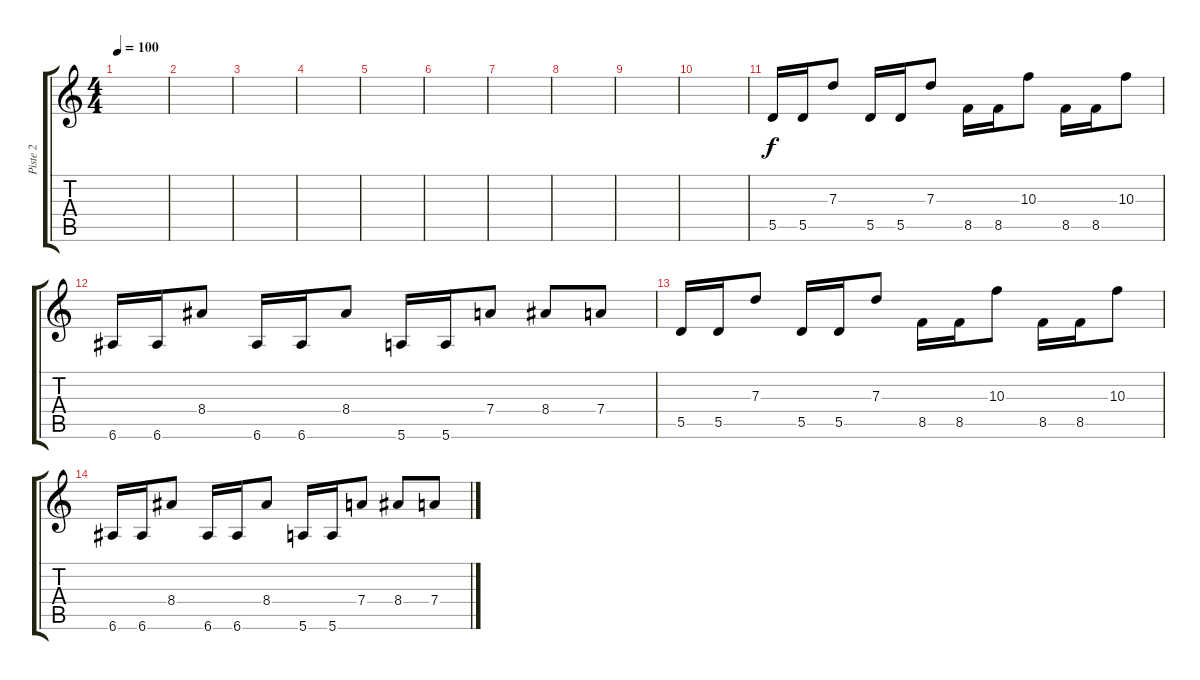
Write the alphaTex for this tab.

\track ("Piste 2" "Piste 2") {instrument overdrivenguitar}
\staff {score tabs}
\tuning (E4 B3 G3 D3 A2 E2) {hide}
\ts (4 4)
\tempo 100
\clef g2
\ks c
|
|
|
|
|
|
|
|
|
|
5.5.16 5.5.16 7.3.8 5.5.16 5.5.16 7.3.8 8.5.16 8.5.16 10.3.8 8.5.16 8.5.16 10.3.8 |
6.6.16 6.6.16 8.4.8 6.6.16 6.6.16 8.4.8 5.6.16 5.6.16 7.4.8 8.4.8 7.4.8 |
5.5.16 5.5.16 7.3.8 5.5.16 5.5.16 7.3.8 8.5.16 8.5.16 10.3.8 8.5.16 8.5.16 10.3.8 |
6.6.16 6.6.16 8.4.8 6.6.16 6.6.16 8.4.8 5.6.16 5.6.16 7.4.8 8.4.8 7.4.8
